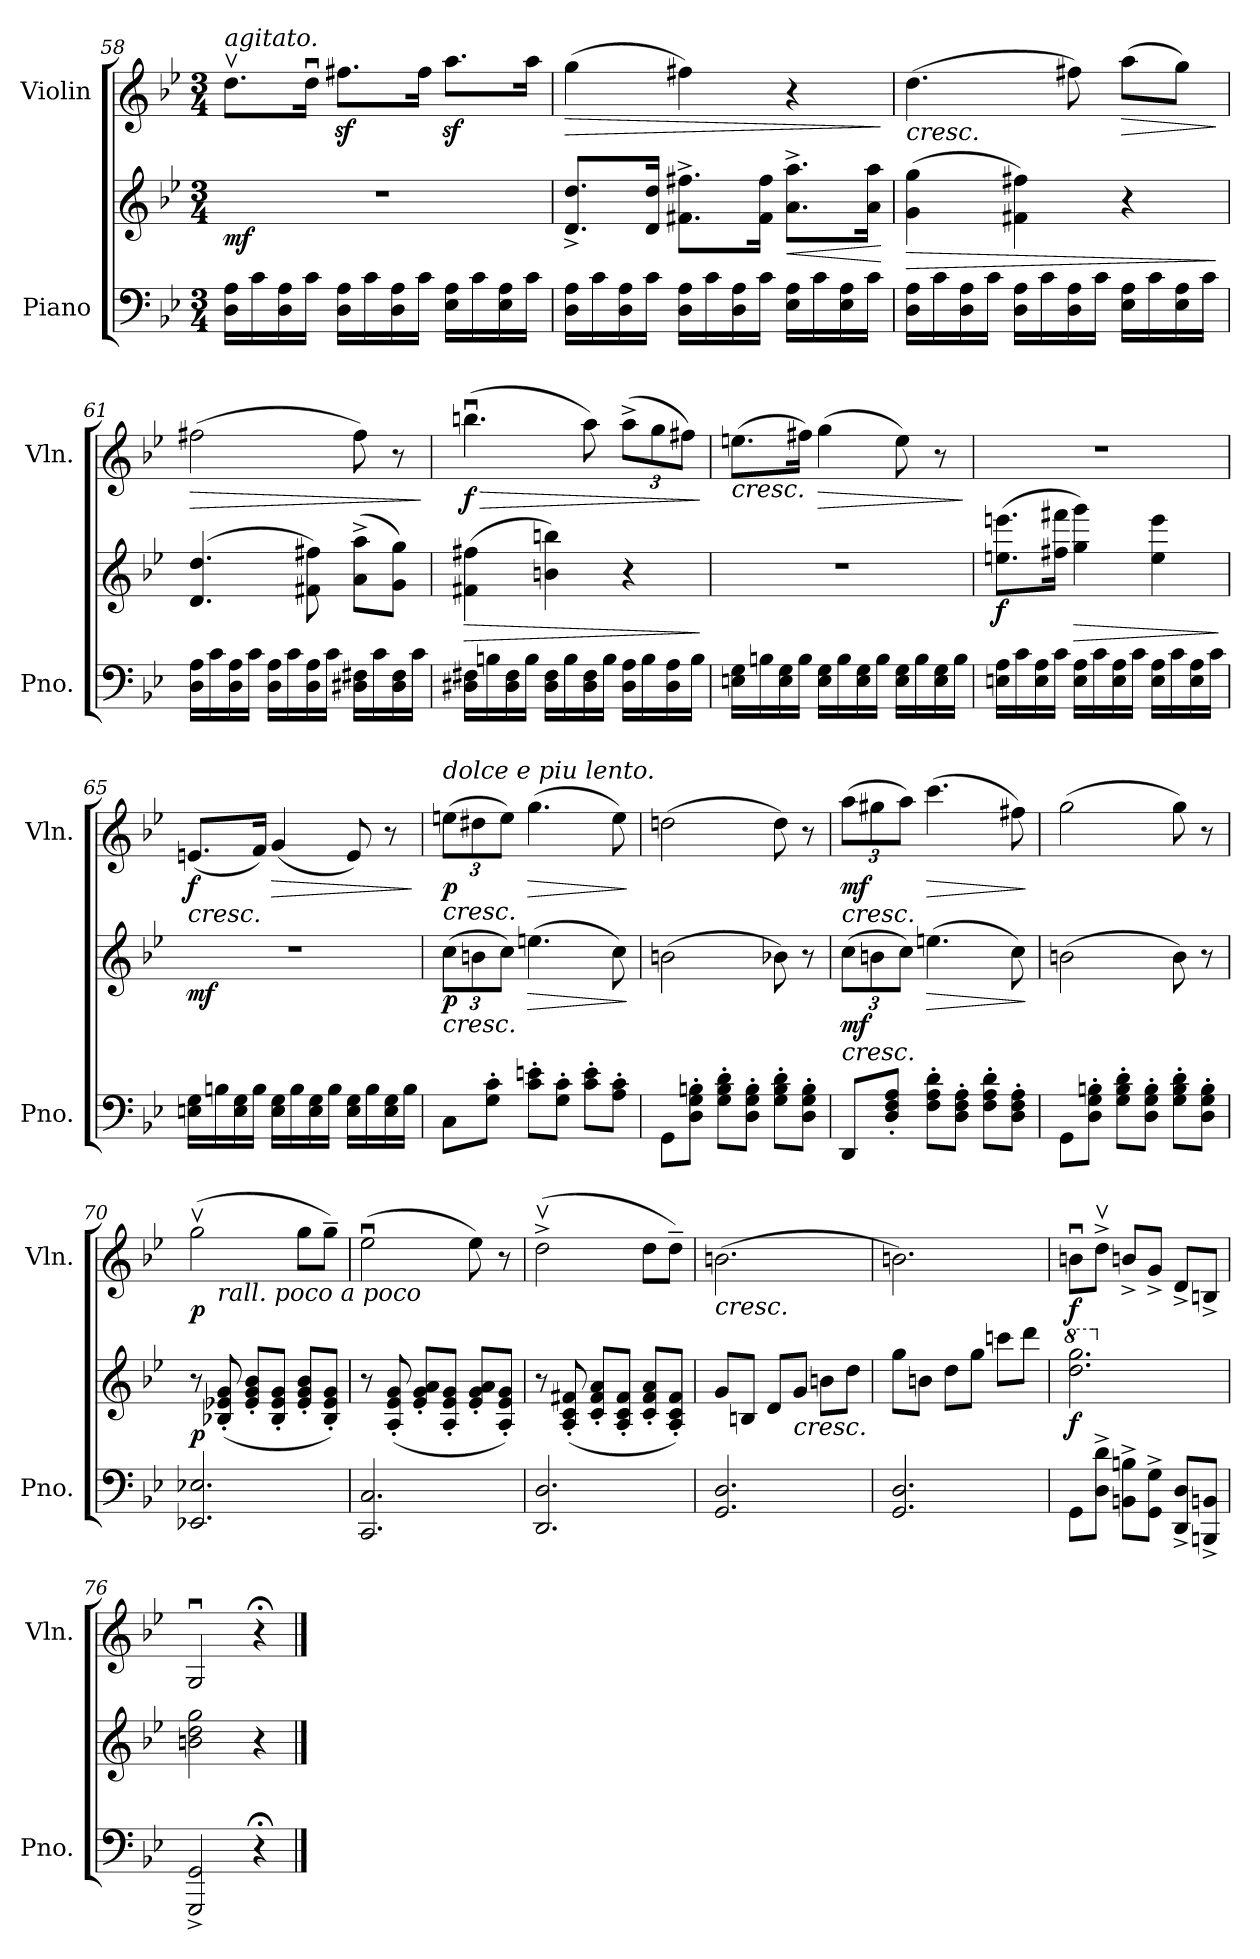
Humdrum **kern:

**kern	**kern	**dynam	**kern	**dynam
*part2	*part2	*part2	*part1	*part1
*staff3	*staff2	*staff2/3	*staff1	*staff1
*I"Piano	*	*	*I"Violin	*
*I'Pno.	*	*	*I'Vln.	*
*clefF4	*clefG2	*	*clefG2	*
*k[b-e-]	*k[b-e-]	*	*k[b-e-]	*
*M3/4	*M3/4	*	*M3/4	*
=58	=58	=58	=58	=58
!	!	!	!LO:TX:a:i:t=agitato.	!
!	!	!LO:DY:b	!	!
16D\ 16A\LL	2.r	mf	8.ddv\L	.
16c\	.	.	.	.
16D\ 16A\	.	.	.	.
16c\JJ	.	.	16ddu\Jk	.
16D\ 16A\LL	.	.	8.ff#Xz<\L	.
16c\	.	.	.	.
16D\ 16A\	.	.	.	.
16c\JJ	.	.	16ff#\Jk	.
16E-\ 16A\LL	.	.	8.aaz<\L	.
16c\	.	.	.	.
16E-\ 16A\	.	.	.	.
16c\JJ	.	.	16aa\Jk	.
=59	=59	=59	=59	=59
!	!	!	!	!LO:HP:b
16D\ 16A\LL	8.d/^ 8.dd/^L	.	(4gg\	>
16c\	.	.	.	.
16D\ 16A\	.	.	.	.
16c\JJ	16d/ 16dd/Jk	.	.	.
16D\ 16A\LL	8.f#X\^ 8.ff#X\^L	.	4ff#X\)	.
16c\	.	.	.	.
16D\ 16A\	.	.	.	.
16c\JJ	16f#\ 16ff#\Jk	.	.	.
!	!	!LO:HP:b	!	!
16E-\ 16A\LL	8.a\^ 8.aa\^L	<	4r	.
16c\	.	.	.	.
16E-\ 16A\	.	.	.	.
16c\JJ	16a\ 16aa\Jk	.	.	.
.	.	[	.	]
!!LO:LB:g=z
=60	=60	=60	=60	=60
!	!	!LO:HP:b	!	!LO:HP:b
16D\ 16A\LL	(4g\ 4gg\	>	(4.dd\	<
16c\	.	.	.	.
16D\ 16A\	.	.	.	.
16c\JJ	.	.	.	.
16D\ 16A\LL	4f#X\ 4ff#X\)	.	.	.
16c\	.	.	.	.
16D\ 16A\	.	.	8ff#X\)	.
16c\JJ	.	.	.	.
!	!	!	!	!LO:HP:b
16E-\ 16A\LL	4r	.	(8aa\L	>
16c\	.	.	.	.
16E-\ 16A\	.	.	8gg\J)	.
16c\JJ	.	.	.	.
.	.	]	.	[ ]
=61	=61	=61	=61	=61
!	!	!	!	!LO:HP:b
16D\ 16A\LL	(4.d/ 4.dd/	.	(2ff#X\	>
16c\	.	.	.	.
16D\ 16A\	.	.	.	.
16c\JJ	.	.	.	.
16D\ 16A\LL	.	.	.	.
16c\	.	.	.	.
16D\ 16A\	8f#X\ 8ff#X\)	.	.	.
16c\JJ	.	.	.	.
16D#X\ 16F#X\LL	(8a\^ 8aa\^L	.	8ff#\)	.
16c\	.	.	.	.
16D#\ 16F#\	8g\ 8gg\J)	.	8r	.
16c\JJ	.	.	.	.
.	.	.	.	]
=62	=62	=62	=62	=62
!	!	!LO:HP:b	!	!LO:HP:b
!	!	!	!	!LO:DY:n=1:b
16D#X\ 16F#X\LL	(4f#X\ 4ff#X\	>	(4.bbnu\	> f
16Bn\	.	.	.	.
16D#\ 16F#\	.	.	.	.
16B\JJ	.	.	.	.
16D#\ 16F#\LL	4bn\ 4bbn\)	.	.	.
16B\	.	.	.	.
16D#\ 16F#\	.	.	8aa\)	.
16B\JJ	.	.	.	.
*	*	*	*Xbrackettup	*
16D#\ 16A\LL	4r	.	(12aa^\L	.
16B\	.	.	.	.
.	.	.	12gg\	.
16D#\ 16A\	.	.	.	.
.	.	.	12ff#X\J)	.
16B\JJ	.	.	.	.
.	.	]	.	]
!!LO:PB:g=z
=63	=63	=63	=63	=63
!	!	!	!	!LO:HP:b
16En\ 16G\LL	2.r	.	(8.een\L	<
16Bn\	.	.	.	.
16E\ 16G\	.	.	.	.
16B\JJ	.	.	16ff#X\Jk)	.
!	!	!	!	!LO:HP:b
16E\ 16G\LL	.	.	(4gg\	>
16B\	.	.	.	.
16E\ 16G\	.	.	.	.
16B\JJ	.	.	.	.
16E\ 16G\LL	.	.	8ee\)	.
16B\	.	.	.	.
16E\ 16G\	.	.	8r	.
16B\JJ	.	.	.	.
.	.	.	.	[ ]
=64	=64	=64	=64	=64
!	!	!LO:DY:b	!	!
16En\ 16A\LL	(8.een\ 8.eeen\L	f	2.r	.
16c\	.	.	.	.
16E\ 16A\	.	.	.	.
16c\JJ	16ff#X\ 16fff#X\Jk	.	.	.
!	!	!LO:HP:b	!	!
16E\ 16A\LL	4gg\ 4ggg\)	>	.	.
16c\	.	.	.	.
16E\ 16A\	.	.	.	.
16c\JJ	.	.	.	.
16E\ 16A\LL	4ee\ 4eee\	.	.	.
16c\	.	.	.	.
16E\ 16A\	.	.	.	.
16c\JJ	.	.	.	.
.	.	]	.	.
=65	=65	=65	=65	=65
!	!	!LO:DY:b	!	!LO:HP:b
!	!	!	!	!LO:DY:n=1:b
16En\ 16G\LL	2.r	mf	(8.en/L	< f
16Bn\	.	.	.	.
16E\ 16G\	.	.	.	.
16B\JJ	.	.	16f/Jk)	.
!	!	!	!	!LO:HP:b
16E\ 16G\LL	.	.	(4g/	>
16B\	.	.	.	.
16E\ 16G\	.	.	.	.
16B\JJ	.	.	.	.
16E\ 16G\LL	.	.	8e/)	.
16B\	.	.	.	.
16E\ 16G\	.	.	8r	.
16B\JJ	.	.	.	.
.	.	.	.	[ ]
=66	=66	=66	=66	=66
*	*Xbrackettup	*	*	*
!	!	!	!LO:TX:a:i:t=dolce e piu lento.	!
!	!	!LO:HP:b	!	!LO:HP:b
!	!	!LO:DY:n=1:b	!	!LO:DY:n=1:b
8C\L	(12cc\L	< p	(12een\L	< p
.	12bn\	.	12dd#X\	.
8G\' 8c\'J	.	.	.	.
.	12cc\J)	.	12ee\J)	.
!	!	!LO:HP:b	!	!LO:HP:b
8c\' 8en\'L	(4.een\	>	(4.gg\	>
8G\' 8c\'J	.	.	.	.
8c\' 8e\'L	.	.	.	.
8A\' 8c\'J	8cc\)	.	8ee\)	.
.	.	[ ]	.	[ ]
!!LO:LB:g=z
=67	=67	=67	=67	=67
8GG\L	(2bn\	.	(2ddn\	.
8D\' 8G\' 8Bn\'J	.	.	.	.
8G\' 8B\' 8d\'L	.	.	.	.
8D\' 8G\' 8B\'J	.	.	.	.
8G\' 8B\' 8d\'L	8b-X\)	.	8dd\)	.
8D\' 8G\' 8B\'J	8r	.	8r	.
=68	=68	=68	=68	=68
!	!	!LO:HP:b	!	!LO:HP:b
!	!	!LO:DY:n=1:b	!	!LO:DY:n=1:b
8DD/L	(12cc\L	< mf	(12aa\L	< mf
.	12bn\	.	12gg#X\	.
8D/' 8F/' 8A/'J	.	.	.	.
.	12cc\J)	.	12aa\J)	.
!	!	!LO:HP:b	!	!LO:HP:b
8F\' 8A\' 8d\'L	(4.een\	>	(4.ccc\	>
8D\' 8F\' 8A\'J	.	.	.	.
8F\' 8A\' 8d\'L	.	.	.	.
8D\' 8F\' 8A\'J	8cc\)	.	8ff#X\)	.
.	.	[ ]	.	[ ]
=69	=69	=69	=69	=69
8GG\L	(2bn\	.	(2gg\	.
8D\' 8G\' 8Bn\'J	.	.	.	.
8G\' 8B\' 8d\'L	.	.	.	.
8D\' 8G\' 8B\'J	.	.	.	.
8G\' 8B\' 8d\'L	8b\)	.	8gg\)	.
8D\' 8G\' 8B\'J	8r	.	8r	.
=70	=70	=70	=70	=70
!	!	!	!LO:TX:a:i:t=rall. poco a poco	!
!	!	!	!LO:TX:b:i:t=dolce.	!
!	!	!LO:DY:b	!	!LO:DY:b
*	*	*	*^	*
2.EE-X/ 2.E-X/	8r	p	(2ggv\	8ryy	p
!	!	!	!	!LO:TX:b:i:t=rall. poco a poco	!
.	(8B-X/' 8e-X/' 8g/'	.	.	2ryy	.
.	8e-/' 8g/' 8b-/'L	.	.	.	.
.	8B-/' 8e-/' 8g/'J	.	.	.	.
.	8e-/' 8g/' 8b-/'L	.	8gg\L	.	.
.	8B-/' 8e-/' 8g/'J)	.	8gg~\J)	8ryy	.
*	*	*	*v	*v	*
=71	=71	=71	=71	=71
2.CC/ 2.C/	8r	.	(2ee-u\	.
.	(8A/' 8e-/' 8g/'	.	.	.
.	8e-/' 8g/' 8a/'L	.	.	.
.	8A/' 8e-/' 8g/'J	.	.	.
.	8e-/' 8g/' 8a/'L	.	8ee-\)	.
.	8A/' 8e-/' 8g/'J)	.	8r	.
!!LO:LB:g=z
=72	=72	=72	=72	=72
2.DD/ 2.D/	8r	.	(2ddv^\	.
.	(8A/' 8c/' 8f#X/'	.	.	.
.	8c/' 8f#/' 8a/'L	.	.	.
.	8A/' 8c/' 8f#/'J	.	.	.
.	8c/' 8f#/' 8a/'L	.	8dd\L	.
.	8A/' 8c/' 8f#/'J)	.	8dd~\J)	.
=73	=73	=73	=73	=73
!	!	!	!LO:TX:b:i:t=cresc.	!
2.GG/ 2.D/	8g/L	.	(2.bn\	.
.	8Bn/J	.	.	.
.	8d/L	.	.	.
!	!LO:TX:b:i:t=cresc.	!	!	!
.	8g/J	.	.	.
.	8bn\L	.	.	.
.	8dd\J	.	.	.
=74	=74	=74	=74	=74
2.GG/ 2.D/	8gg\L	.	2.bn\)	.
.	8bn\J	.	.	.
.	8dd\L	.	.	.
.	8gg\J	.	.	.
.	8cccn\L	.	.	.
.	8ddd\J	.	.	.
=75	=75	=75	=75	=75
*	*8va	*	*	*
!	!	!LO:DY:b	!	!LO:DY:b
8GG\L	2.ddd\ 2.ggg\	f	8bnu\L	f
8D\^ 8d\^J	.	.	8ddv^\J	.
8BBn\^ 8Bn\^L	.	.	8bn^/L	.
8GG\^ 8G\^J	.	.	8g^/J	.
8DD/^ 8D/^L	.	.	8d^/L	.
8BBBn/^ 8BBn/^J	.	.	8Bn^/J	.
=76	=76	=76	=76	=76
*	*X8va	*	*	*
2GGG/^ 2GG/^	2bn\ 2dd\ 2gg\	.	2Gu/	.
4r;<	4r	.	4r;<	.
==	==	==	==	==
*-	*-	*-	*-	*-
